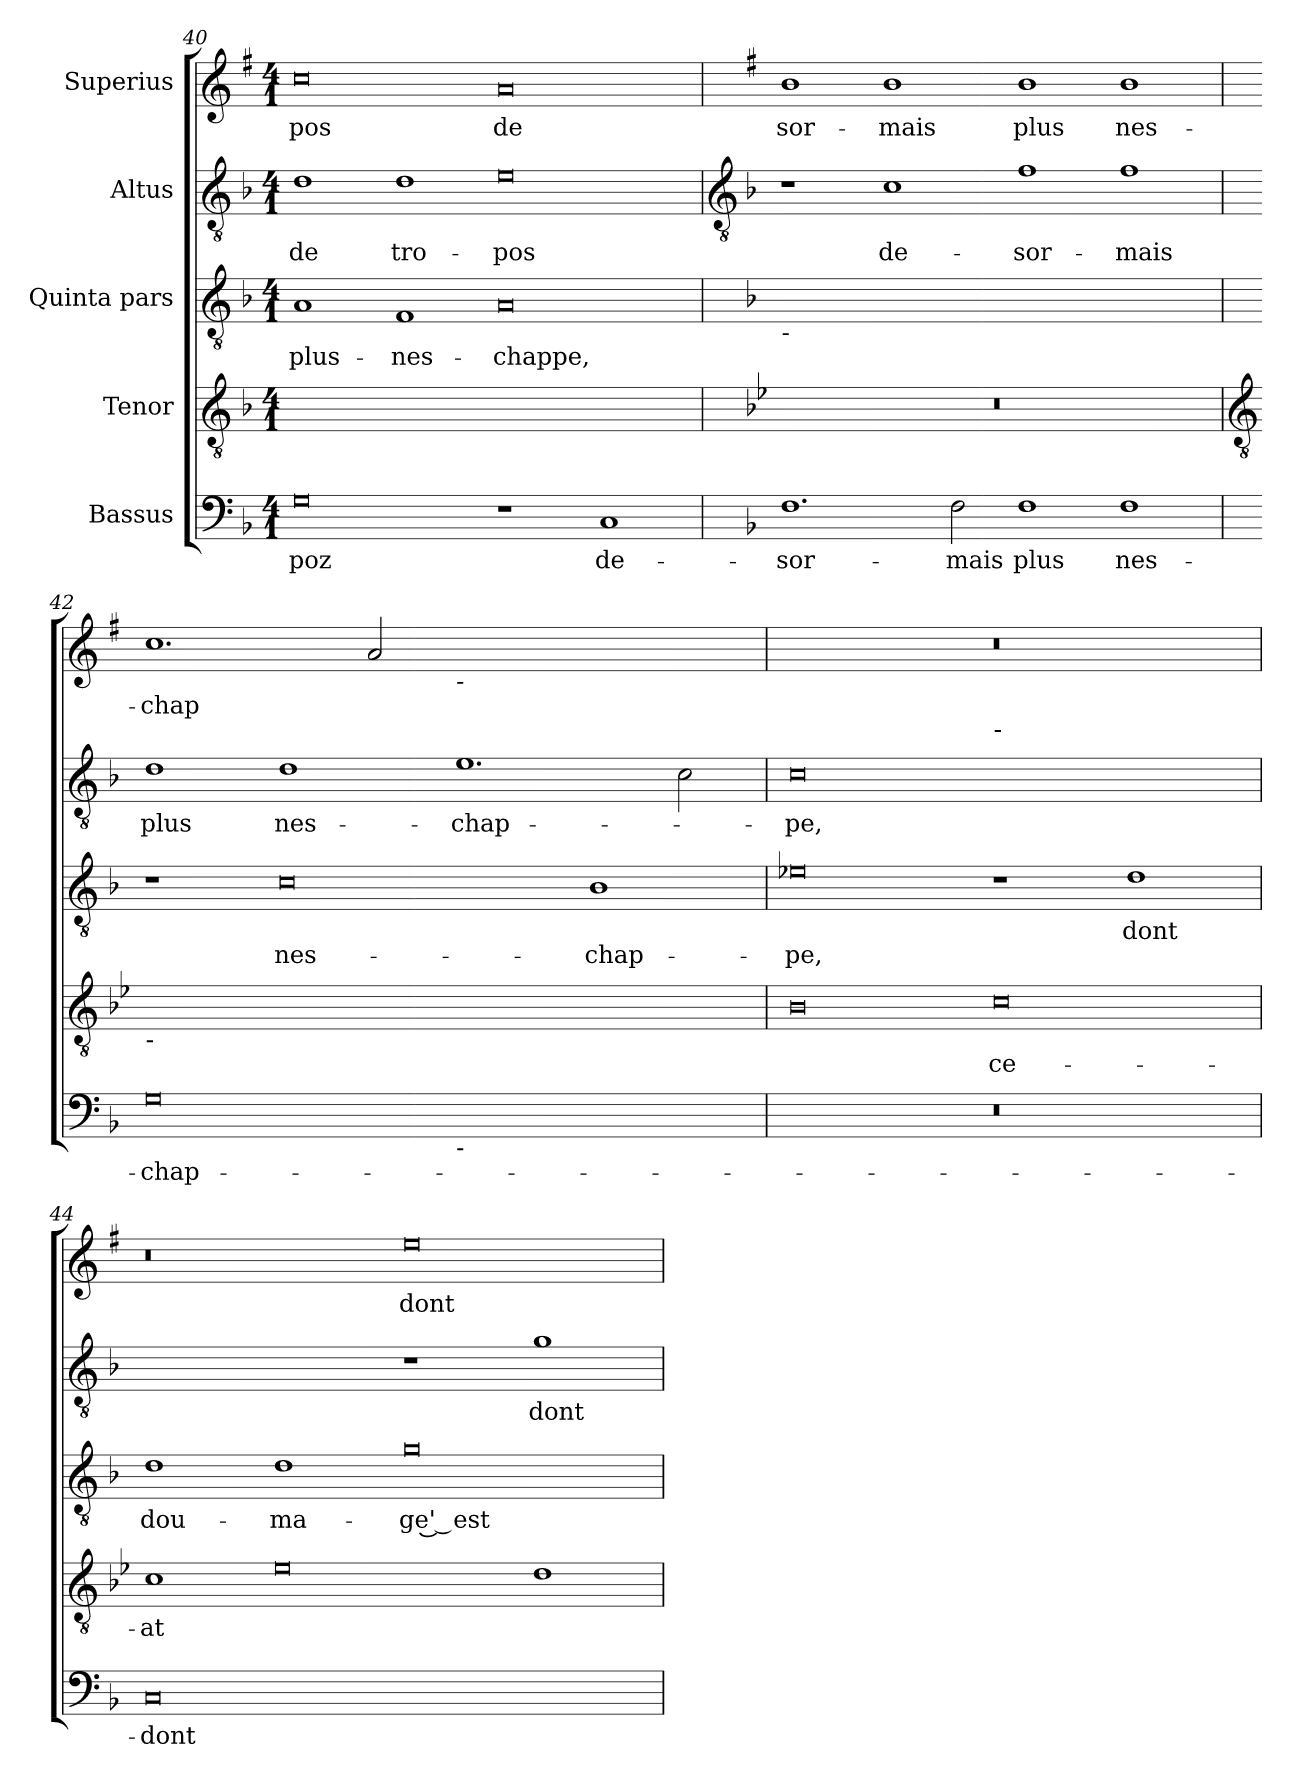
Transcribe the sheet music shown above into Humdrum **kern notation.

**kern	**text	**kern	**text	**kern	**text	**text	**kern	**text	**kern	**text
*part5	*part5	*part4	*part4	*part3	*part3	*part3	*part2	*part2	*part1	*part1
*staff5	*staff5	*staff4	*staff4	*staff3	*staff3	*staff3	*staff2	*staff2	*staff1	*staff1
*I"Bassus	*	*I"Tenor	*	*I"Quinta pars	*	*	*I"Altus	*	*I"Superius	*
!!LO:LB:g=z
*clefF4	*	*clefGv2	*	*clefGv2	*	*	*clefGv2	*	*clefG2	*
*	*	*	*	*	*	*	*	*	*ITrd1c2	*
*k[b-]	*	*k[b-]	*	*k[b-]	*	*	*k[b-]	*	*k[b-]	*
*F:	*	*F:	*	*F:	*	*	*F:	*	*F:	*
*M4/1	*	*M4/1	*	*M4/1	*	*	*M4/1	*	*M4/1	*
=40	=40	=40	=40	=40	=40	=40	=40	=40	=40	=40
!	!LO:LY:b	!	!	!	!LO:LY:b	!	!	!LO:LY:b	!	!LO:LY:b
0G	-poz	00ryy	.	1A	plus-	.	1d	de	0b-	-pos
!	!	!	!	!	!LO:LY:b	!	!	!LO:LY:b	!	!
.	.	.	.	1F	-nes-	.	1d	tro-	.	.
!	!	!	!	!	!LO:LY:b	!	!	!LO:LY:b	!	!LO:LY:b
1r	.	.	.	0A	-chappe,	.	0e	-pos	0g	de
!	!LO:LY:b	!	!	!	!	!	!	!	!	!
1C	de-	.	.	.	.	.	.	.	.	.
!!LO:LB:g=z
=41	=41	=41	=41	=41	=41	=41	=41	=41	=41	=41
*	*	*	*	*	*	*	*clefGv2	*	*	*
*	*	*k[b-e-]	*	*	*	*	*	*	*	*
*	*	*B-:	*	*	*	*	*	*	*	*
!	!	!	!	!LO:TX:b:t=-	!	!	!	!	!	!
!	!LO:LY:b	!	!	!	!	!	!	!	!	!LO:LY:b
1.F	-sor-	00r	.	[0Gyy	.	.	1r	.	1a	sor-
!	!	!	!	!	!	!	!	!LO:LY:b	!	!LO:LY:b
.	.	.	.	.	.	.	1c	de-	1a	-mais
!	!LO:LY:b	!	!	!	!	!	!	!	!	!
2F	-mais	.	.	.	.	.	.	.	.	.
!	!LO:LY:b	!	!	!	!	!	!	!LO:LY:b	!	!LO:LY:b
1F	plus	.	.	0Gyy]	.	.	1f	-sor-	1a	plus
!	!LO:LY:b	!	!	!	!	!	!	!LO:LY:b	!	!LO:LY:b
1F	nes-	.	.	.	.	.	1f	-mais	1a	nes-
!!LO:LB:g=z
=42	=42	=42	=42	=42	=42	=42	=42	=42	=42	=42
*	*	*clefGv2	*	*	*	*	*	*	*	*
!	!	!LO:TX:b:t=-	!	!	!	!	!	!	!	!
!	!LO:LY:b	!	!LO:LY:b	!	!	!	!	!LO:LY:b	!	!LO:LY:b
0G	-chap-	[0cyy	lu	1r	.	.	1d	plus	1.b-	-chap
!	!	!	!	!	!	!LO:LY:b	!	!LO:LY:b	!	!
.	.	.	.	0c	.	nes-	1d	nes-	.	.
.	.	.	.	.	.	.	.	.	2g	.
!	!	!	!	!	!	!	!	!	!LO:TX:b:t=-	!
!LO:TX:b:t=-	!	!	!	!	!	!	!	!	!	!
!	!LO:LY:b	!	!	!	!	!	!	!LO:LY:b	!	!LO:LY:b
[0Cyy	-pe,	0cyy]	.	.	.	.	1.e	-chap-	[0gyy	pe,
!	!	!	!	!	!	!LO:LY:b	!	!	!	!
.	.	.	.	1B-	.	-chap-	.	.	.	.
.	.	.	.	.	.	.	2c	.	.	.
=43	=43	=43	=43	=43	=43	=43	=43	=43	=43	=43
!	!	!	!	!	!	!LO:LY:b	!	!LO:LY:b	!	!
0Cyy]	.	0B-	.	0e-	.	-pe,	0c	-pe,	0gyy]	.
!	!	!	!	!	!	!	!LO:TX:a:t=-	!	!	!
!	!	!	!LO:LY:b	!	!	!	!	!	!	!
0r	.	0c	ce-	1r	.	.	[0gyy	.	0r	.
!	!	!	!	!	!LO:LY:b	!	!	!	!	!
.	.	.	.	1d	dont	.	.	.	.	.
=44	=44	=44	=44	=44	=44	=44	=44	=44	=44	=44
!	!LO:LY:b	!	!LO:LY:b	!	!LO:LY:b	!	!	!	!	!
0C	dont	1c	-at	1d	dou-	.	0gyy]	.	0r	.
!	!	!	!	!	!LO:LY:b	!	!	!	!	!
.	.	0e-	.	1d	-ma-	.	.	.	.	.
!	!LO:LY:b	!	!	!	!LO:LY:b	!	!	!	!	!LO:LY:b
[0Gyy	grant	.	.	0g	-ge͜' est	.	1r	.	0dd	dont
!	!	!	!	!	!	!	!	!LO:LY:b	!	!
.	.	1d	.	.	.	.	1g	dont	.	.
=	=	=	=	=	=	=	=	=	=	=
*-	*-	*-	*-	*-	*-	*-	*-	*-	*-	*-
